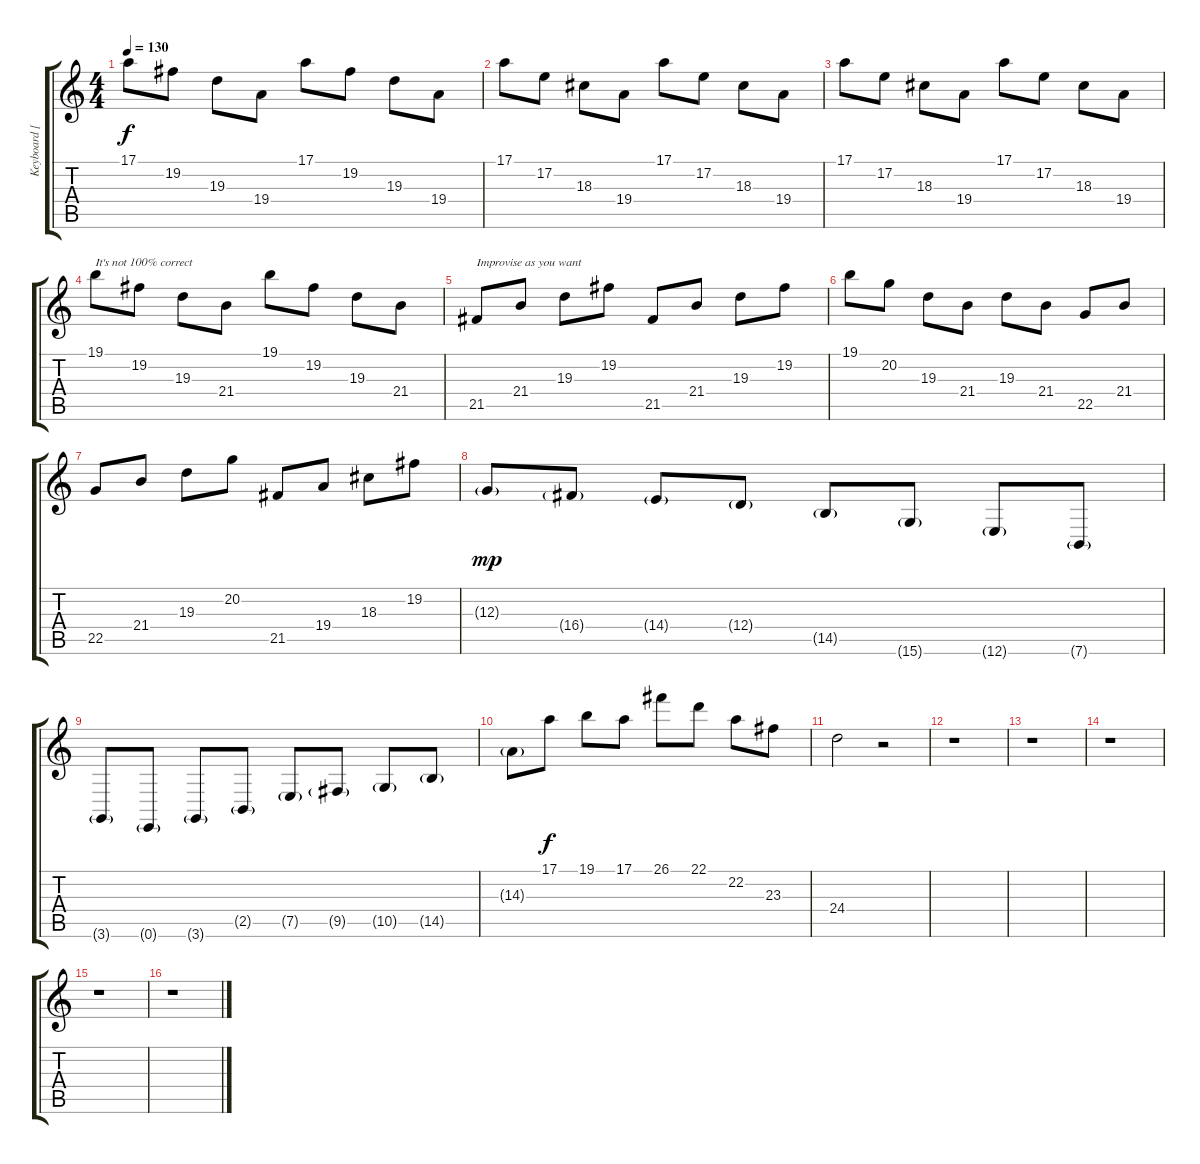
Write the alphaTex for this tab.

\track ("Keyboard [Harp/Fill]" "Keyboard [") {instrument orchestralharp}
\staff {score tabs}
\tuning (E4 B3 G3 D3 A2 E2) {hide}
\ts (4 4)
\tempo 130
\clef g2
\ks c
17.1.8{dy f} 19.2.8 19.3.8 19.4.8 17.1.8 19.2.8 19.3.8 19.4.8 |
17.1.8 17.2.8 18.3.8 19.4.8 17.1.8 17.2.8 18.3.8 19.4.8 |
17.1.8 17.2.8 18.3.8 19.4.8 17.1.8 17.2.8 18.3.8 19.4.8 |
19.1.8{txt "It's not 100% correct"} 19.2.8 19.3.8 21.4.8 19.1.8 19.2.8 19.3.8 21.4.8 |
21.5.8{txt "Improvise as you want"} 21.4.8 19.3.8 19.2.8 21.5.8 21.4.8 19.3.8 19.2.8 |
19.1.8 20.2.8 19.3.8 21.4.8 19.3.8 21.4.8 22.5.8 21.4.8 |
22.5.8 21.4.8 19.3.8 20.2.8 21.5.8 19.4.8 18.3.8 19.2.8 |
12.3{g}.8{dy mp} 16.4{g}.8 14.4{g}.8 12.4{g}.8 14.5{g}.8 15.6{g}.8 12.6{g}.8 7.6{g}.8 |
3.6{g}.8 0.6{g}.8 3.6{g}.8 2.5{g}.8 7.5{g}.8 9.5{g}.8 10.5{g}.8 14.5{g}.8 |
14.3{g}.8 17.1.8{dy f} 19.1.8 17.1.8 26.1.8 22.1.8 22.2.8 23.3.8 |
24.4.2 r.2 |
r.1 |
r.1 |
r.1 |
r.1 |
r.1
